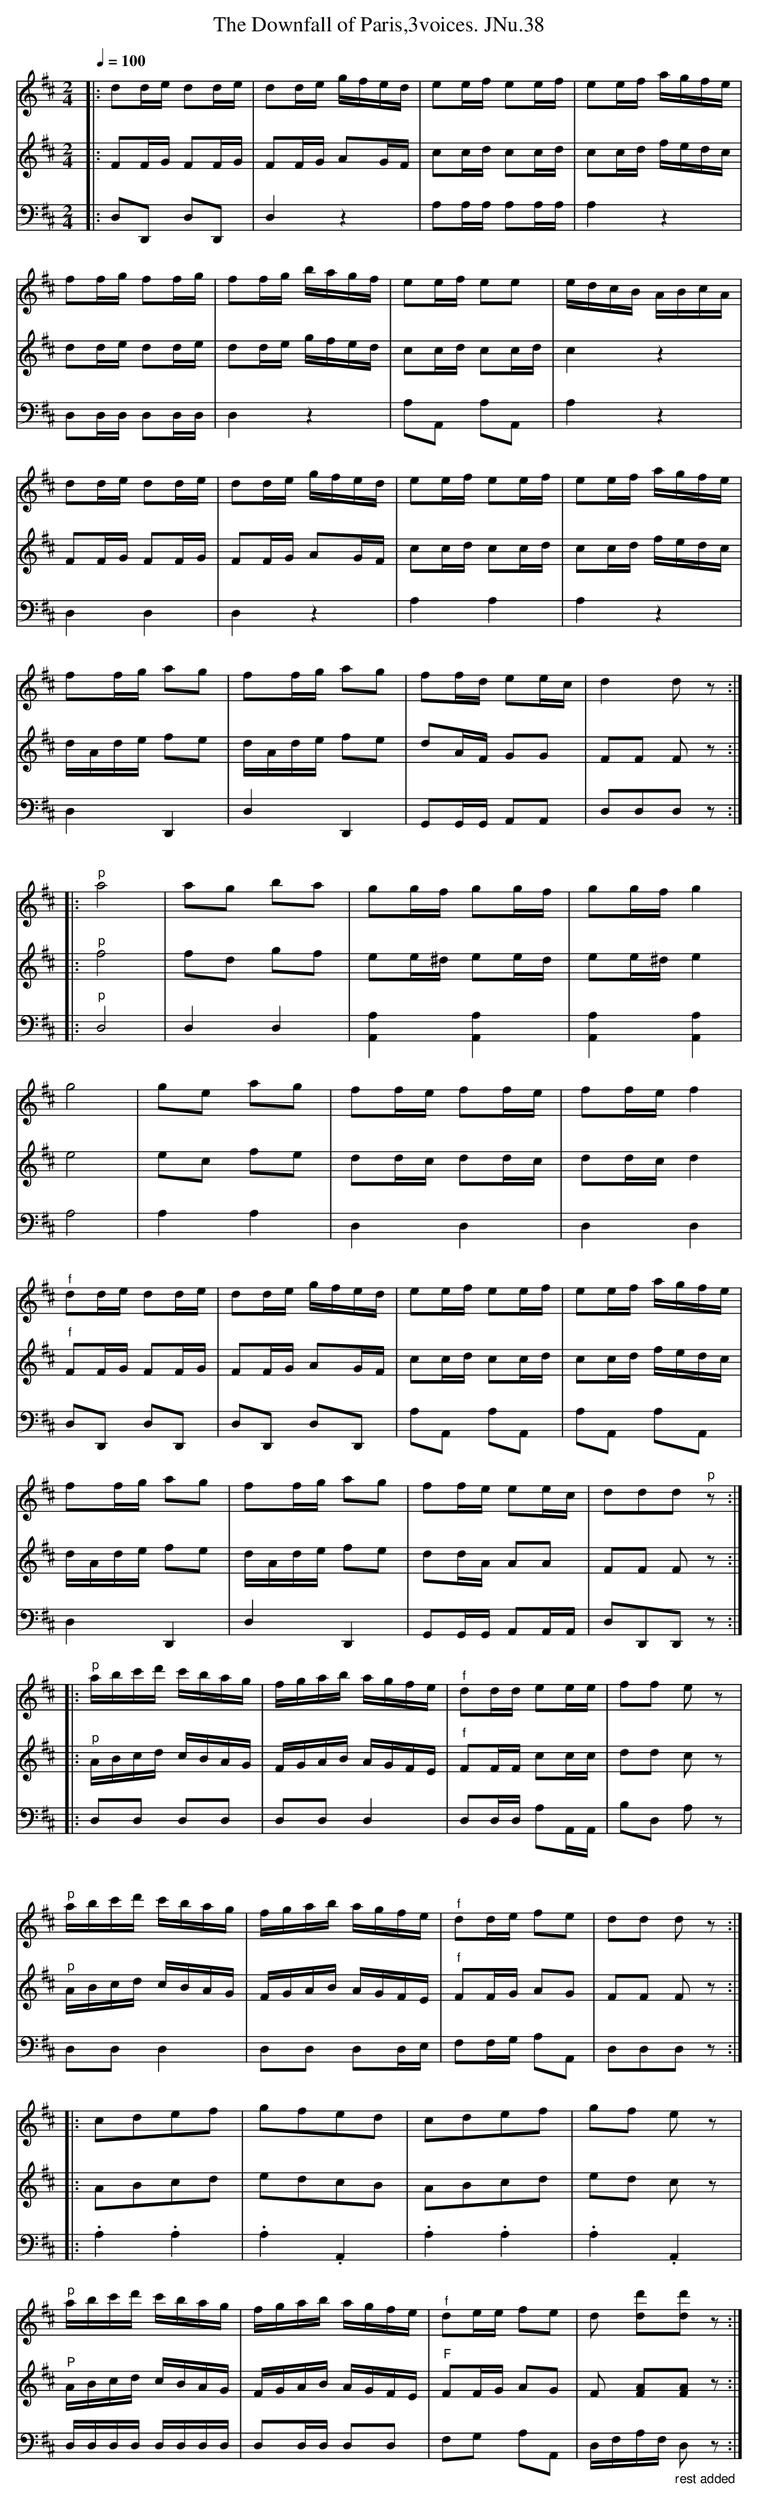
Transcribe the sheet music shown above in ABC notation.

X:1
T:Downfall of Paris,3voices. JNu.38, The
M:2/4
L:1/16
Q:1/4=100
V:1
V:2
V:3 clef=bass
K:D Major
[V:1] |:d2de d2de | d2de gfed | e2ef e2ef | e2ef agfe |
[V:2] |:F2FG F2FG | F2FG A2GF | c2cd c2cd | c2cd fedc |
[V:3] |:D,2D,,2 D,2D,,2 | D,4z4 | A,2A,A, A,2A,A, | A,4z4 |
[V:1] f2fg f2fg | f2fg bagf | e2ef e2e2 | edcB ABcA |
[V:2] d2de d2de | d2de gfed | c2cd c2cd | c4z4 |
[V:3] D,2D,D, D,2D,D, | D,4z4 | A,2A,,2 A,2A,,2 | A,4z4 |
[V:1] d2de d2de | d2de gfed | e2ef e2ef | e2ef agfe |
[V:2] F2FG F2FG | F2FG A2GF | c2cd c2cd | c2cd fedc |
[V:3] D,4D,4 | D,4z4 | A,4A,4 | A,4z4 |
[V:1] f2fg a2g2 | f2fg a2g2 | f2fd e2ec | d4d2z2 :|
[V:2] dAde f2e2 | dAde f2e2 | d2AF G2G2 | F2F2 F2z2 :|
[V:3] D,4D,,4 | D,4D,,4 | G,,2G,,G,, A,,2A,,2 | D,2D,2D,2z2 :|
[V:1] |: "^p"a8 | a2g2 b2a2 | g2gf g2gf | g2gfg4 |
[V:2] |: "^p"f8 | f2d2 g2f2 | e2e^d e2ed | e2e^d e4 |
[V:3] |: "^p"D,8 | D,4D,4 | [A,,4A,4][A,,4A,4] | [A,,4A,4][A,,4A,4] |
[V:1] g8 | g2e2 a2g2 | f2fe f2fe | f2fef4 |
[V:2] e8 | e2c2 f2e2 | d2dc d2dc | d2dcd4 |
[V:3] A,8 | A,4A,4 | D,4D,4 | D,4D,4 |
[V:1] "^f"d2de d2de | d2de gfed | e2ef e2ef | e2ef agfe |
[V:2] "^f"F2FG F2FG | F2FG A2GF | c2cd c2cd | c2cd fedc |
[V:3] D,2D,,2 D,2D,,2 | D,2D,,2 D,2D,,2 | A,2A,,2 A,2A,,2 | A,2A,,2 A,2A,,2 |
[V:1] f2fg a2g2 | f2fg a2g2 | f2fe e2ec | d2d2d2"^p"z2 :|
[V:2] dAde f2e2 | dAde f2e2 | d2dA A2A2 | F2F2 F2z2 :|
[V:3] D,4D,,4 | D,4D,,4 | G,,2G,,G,, A,,2A,,A,, | D,2D,,2D,,2z2 :|
[V:1] |: "^p"abc'd' c'bag | fgab agfe | "^f"d2dd e2ee | f2f2 e2z2 |
[V:2] |: "^p"ABcd cBAG | FGAB AGFE | "^f"F2FF c2cc | d2d2 c2z2 |
[V:3] |: D,2D,2 D,2D,2 | D,2D,2D,4 | D,2D,D, A,2A,,A,, | B,2D,2 A,2z2 |
[V:1] "^p"abc'd' c'bag | fgab agfe | "^f"d2de f2e2 | d2d2 d2z2 :|
[V:2] "^p"ABcd cBAG | FGAB AGFE | "^f"F2FG A2G2 | F2F2 F2z2 :|
[V:3] D,2D,2D,4 | D,2D,2 D,2D,E, | F,2F,G, A,2A,,2 | D,2D,2D,2z2 :|
[V:1] |: c2d2e2f2 | g2f2e2d2 | c2d2e2f2 | g2f2 e2z2 |
[V:2] |: A2B2c2d2 | e2d2c2B2 | A2B2c2d2 | e2d2 c2z2 |
[V:3] |: .A,4.A,4 | .A,4.A,,4 | .A,4.A,4 | .A,4.A,,4 |
[V:1] "^p"abc'd' c'bag | fgab agfe | "^f"d2ee f2e2 | d2 [d2d'2][d2d'2]z2:|
[V:2] "^P"ABcd cBAG | FGAB AGFE | "^F"F2FG A2G2 | F2 [F2A2][F2A2]z2 :|
[V:3] D,D,D,D, D,D,D,D, | D,2D,D, D,2D,2 | F,2G,2 A,2A,,2 | D,F,A,F, "_rest added"D,2 z2:|
